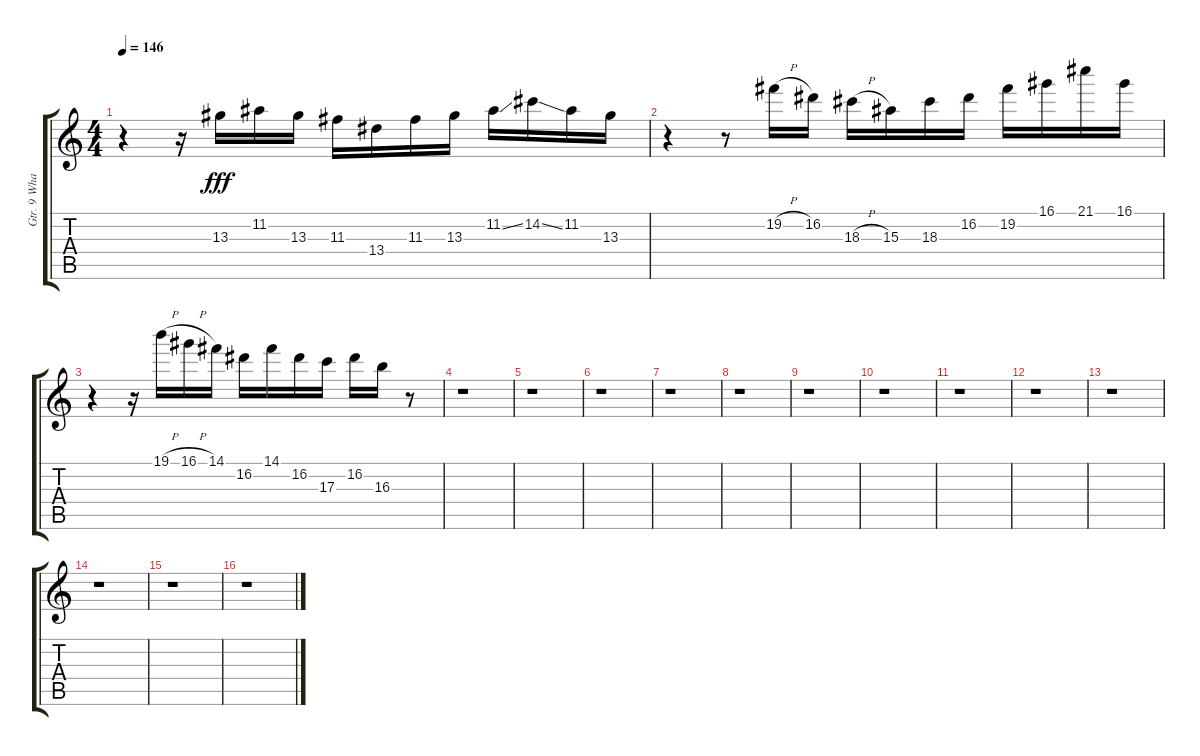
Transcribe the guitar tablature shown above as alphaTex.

\track ("Gtr. 9 Whammy" "Gtr. 9 Wha") {instrument distortionguitar}
\staff {score tabs}
\tuning (E4 B3 G3 D3 A2 E2) {hide}
\ts (4 4)
\tempo 146
\clef g2
\ks c
r.4{dy fff} r.16 13.3.16 11.2.16 13.3.16 11.3.16 13.4.16 11.3.16 13.3.16 11.2{ss}.16 14.2{ss}.16 11.2.16 13.3.16 |
r.4 r.8 19.2{h}.16 16.2.16 18.3{h}.16 15.3.16 18.3.16 16.2.16 19.2.16 16.1.16 21.1.16 16.1.16 |
r.4 r.16 19.1{h}.16 16.1{h}.16 14.1.16 16.2.16 14.1.16 16.2.16 17.3.16 16.2.16 16.3.16 r.8 |
r.1 |
r.1 |
r.1 |
r.1 |
r.1 |
r.1 |
r.1 |
r.1 |
r.1 |
r.1 |
r.1 |
r.1 |
r.1
